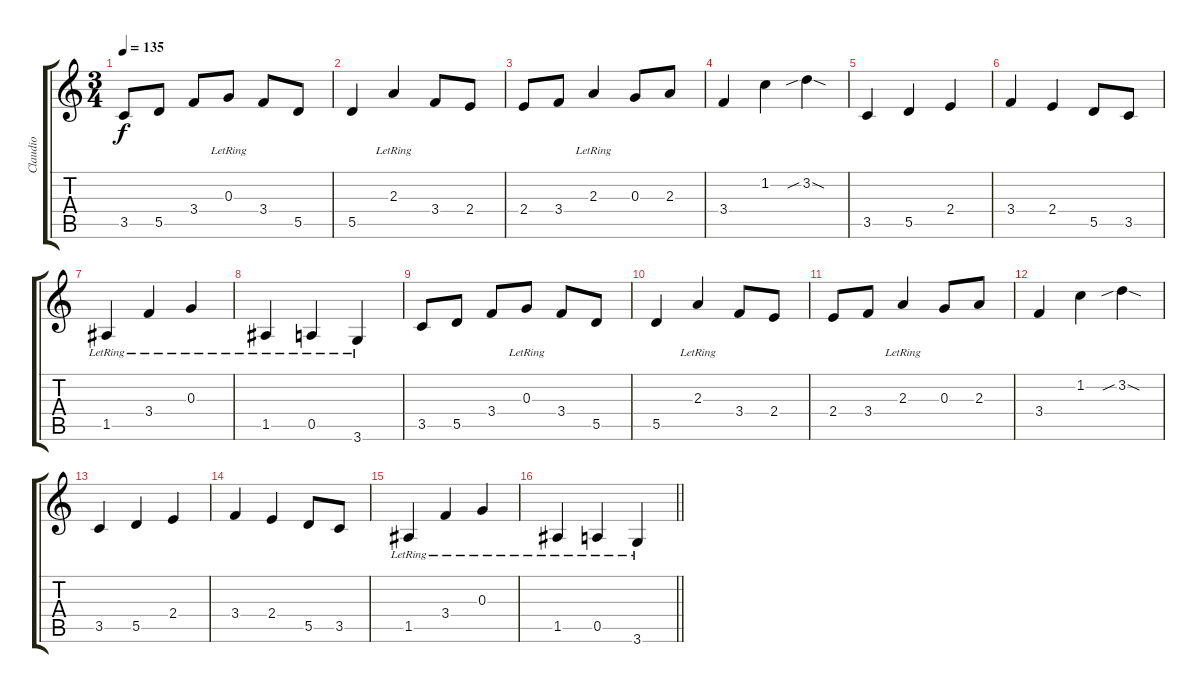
\track ("Claudio" "Claudio") {instrument acousticguitarsteel}
\staff {score tabs}
\tuning (E4 B3 G3 D3 A2 E2) {hide}
\ts (3 4)
\tempo 135
\clef g2
\ks c
3.5.8{dy f} 5.5.8 3.4.8 0.3{lr}.8 3.4.8 5.5.8 |
5.5.4 2.3{lr}.4 3.4.8 2.4.8 |
2.4.8 3.4.8 2.3{lr}.4 0.3.8 2.3.8 |
3.4.4 1.2.4 3.2{sib sod}.4 |
3.5.4 5.5.4 2.4.4 |
3.4.4 2.4.4 5.5.8 3.5.8 |
1.5{lr}.4 3.4{lr}.4 0.3{lr}.4 |
1.5{lr}.4 0.5{lr}.4 3.6{lr}.4 |
3.5.8 5.5.8 3.4.8 0.3{lr}.8 3.4.8 5.5.8 |
5.5.4 2.3{lr}.4 3.4.8 2.4.8 |
2.4.8 3.4.8 2.3{lr}.4 0.3.8 2.3.8 |
3.4.4 1.2.4 3.2{sib sod}.4 |
3.5.4 5.5.4 2.4.4 |
3.4.4 2.4.4 5.5.8 3.5.8 |
1.5{lr}.4 3.4{lr}.4 0.3{lr}.4 |
\barLineRight lightlight
1.5{lr}.4 0.5{lr}.4 3.6{lr}.4
